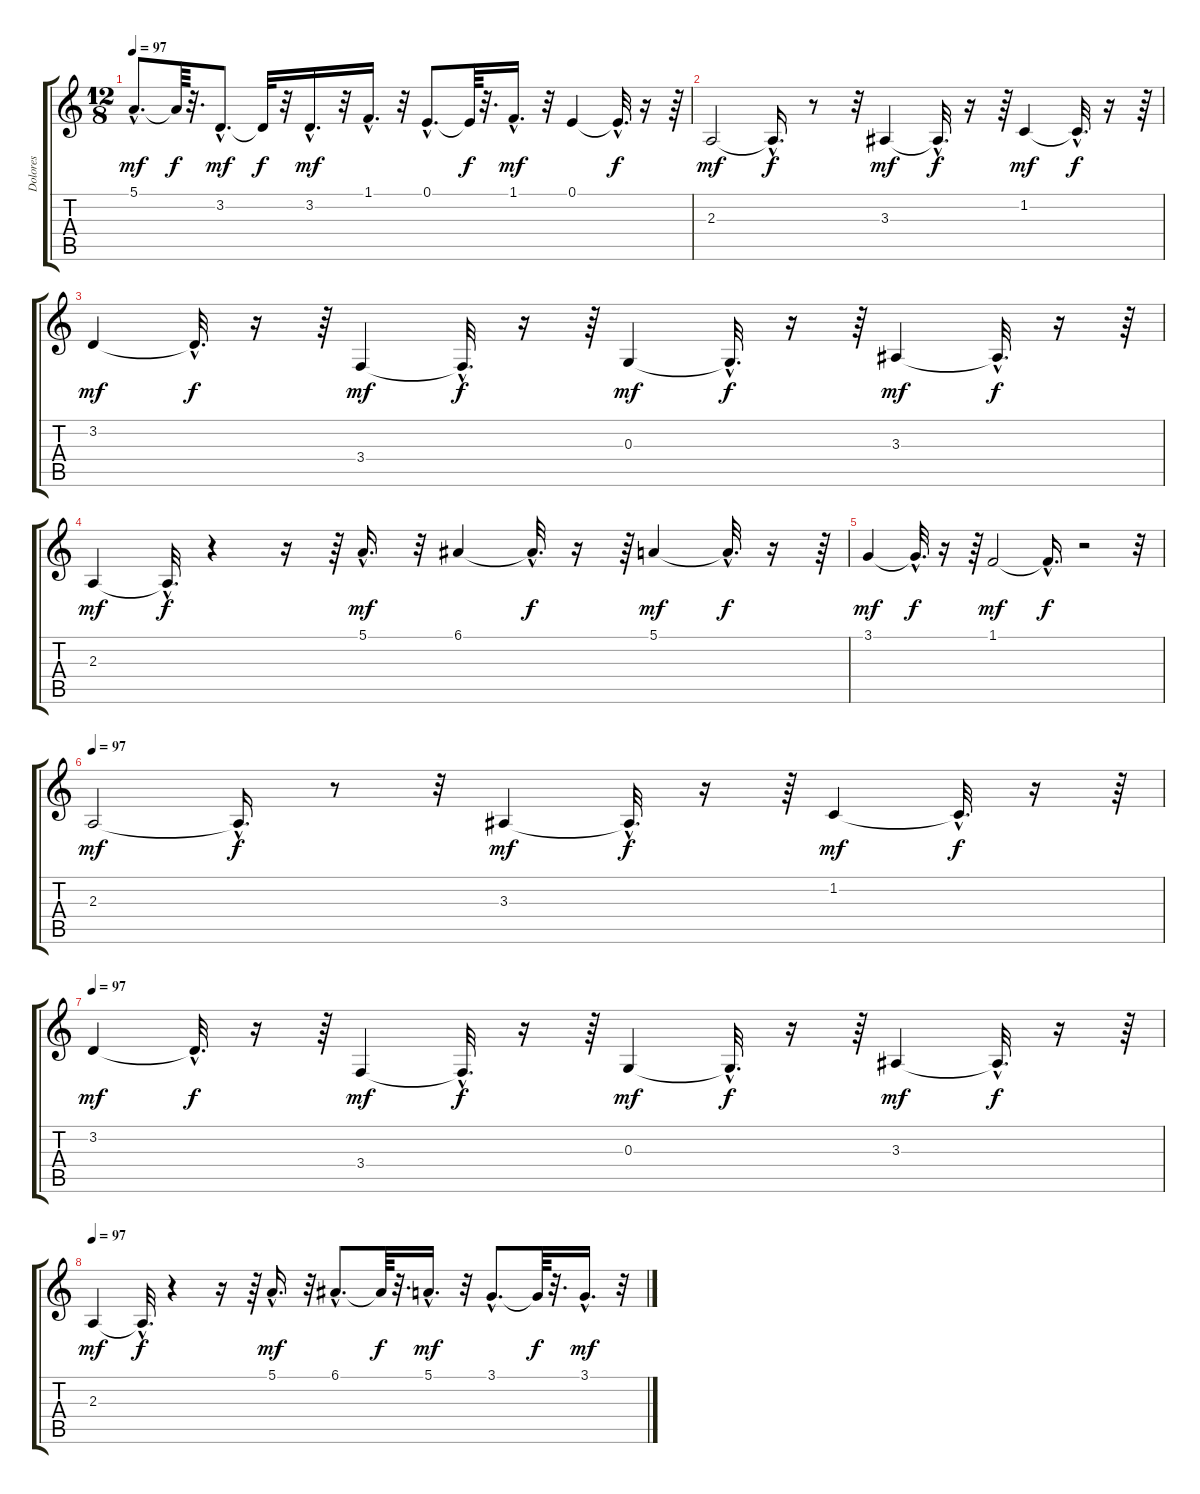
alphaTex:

\track ("Dolores" "Dolores") {instrument panflute}
\staff {score tabs}
\tuning (E4 B3 G3 D3 A2 E2) {hide}
\ts (12 8)
\tempo 97
\clef g2
\ks c
5.1{hac}.8{d dy mf} 5.1{t}.64{dy f} r.32{d} 3.2{hac}.8{d dy mf} 3.2{t}.32{dy f} r.32 3.2{hac}.16{d dy mf} r.32 1.1{hac}.16{d} r.32 0.1{hac}.8{d} 0.1{t}.64{dy f} r.32{d} 1.1{hac}.16{d dy mf} r.32 0.1.4 0.1{hac t}.32{d dy f} r.16 r.64 |
2.3.2{dy mf} 2.3{hac t}.16{d dy f} r.8 r.32 3.3.4{dy mf} 3.3{hac t}.32{d dy f} r.16 r.64 1.2.4{dy mf} 1.2{hac t}.32{d dy f} r.16 r.64 |
3.2.4{dy mf} 3.2{hac t}.32{d dy f} r.16 r.64 3.4.4{dy mf} 3.4{hac t}.32{d dy f} r.16 r.64 0.3.4{dy mf} 0.3{hac t}.32{d dy f} r.16 r.64 3.3.4{dy mf} 3.3{hac t}.32{d dy f} r.16 r.64 |
2.3.4{dy mf} 2.3{hac t}.32{d dy f} r.4 r.16 r.64 5.1{hac}.16{d dy mf} r.32 6.1.4 6.1{hac t}.32{d dy f} r.16 r.64 5.1.4{dy mf} 5.1{hac t}.32{d dy f} r.16 r.64 |
3.1.4{dy mf} 3.1{hac t}.32{d dy f} r.16 r.64 1.1.2{dy mf} 1.1{hac t}.16{d dy f} r.2 r.32 |
\tempo 97
2.3.2{dy mf} 2.3{hac t}.16{d dy f} r.8 r.32 3.3.4{dy mf} 3.3{hac t}.32{d dy f} r.16 r.64 1.2.4{dy mf} 1.2{hac t}.32{d dy f} r.16 r.64 |
\tempo 97
3.2.4{dy mf} 3.2{hac t}.32{d dy f} r.16 r.64 3.4.4{dy mf} 3.4{hac t}.32{d dy f} r.16 r.64 0.3.4{dy mf} 0.3{hac t}.32{d dy f} r.16 r.64 3.3.4{dy mf} 3.3{hac t}.32{d dy f} r.16 r.64 |
\tempo 97
2.3.4{dy mf} 2.3{hac t}.32{d dy f} r.4 r.16 r.64 5.1{hac}.16{d dy mf} r.32 6.1{hac}.8{d} 6.1{t}.64{dy f} r.32{d} 5.1{hac}.16{d dy mf} r.32 3.1{hac}.8{d} 3.1{t}.64{dy f} r.32{d} 3.1{hac}.16{d dy mf} r.32
